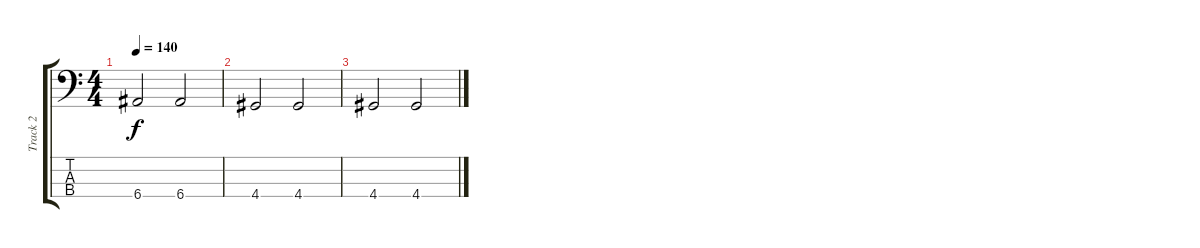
\track ("Track 2" "Track 2") {instrument electricbassfinger}
\staff {score tabs}
\tuning (G2 D2 A1 E1) {hide}
\ts (4 4)
\tempo 140
\clef f4
\ks c
6.4.2{dy f} 6.4.2 |
4.4.2 4.4.2 |
4.4.2 4.4.2
